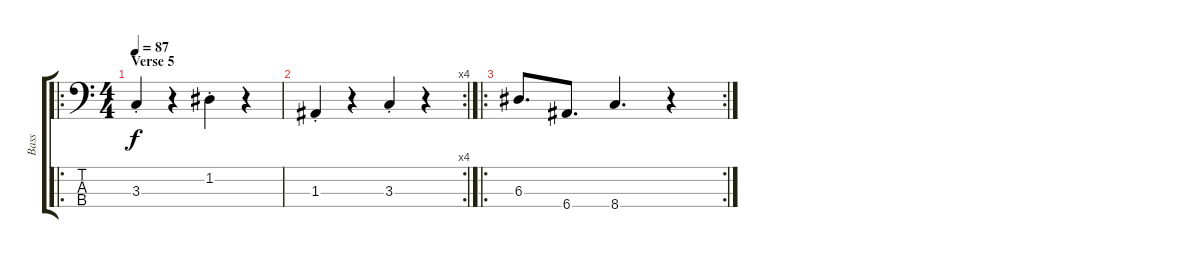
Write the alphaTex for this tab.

\track ("Bass" "Bass") {instrument electricbassfinger}
\staff {score tabs}
\tuning (G2 D2 A1 E1) {hide}
\ro
\ts (4 4)
\section ("" "Verse 5")
\tempo 87
\clef f4
\ks c
3.3{st}.4{dy f} r.4 1.2{st}.4 r.4 |
\rc 4
1.3{st}.4 r.4 3.3{st}.4 r.4 |
\ro
\rc 2
6.3.8{d} 6.4.8{d} 8.4.4{d} r.4
